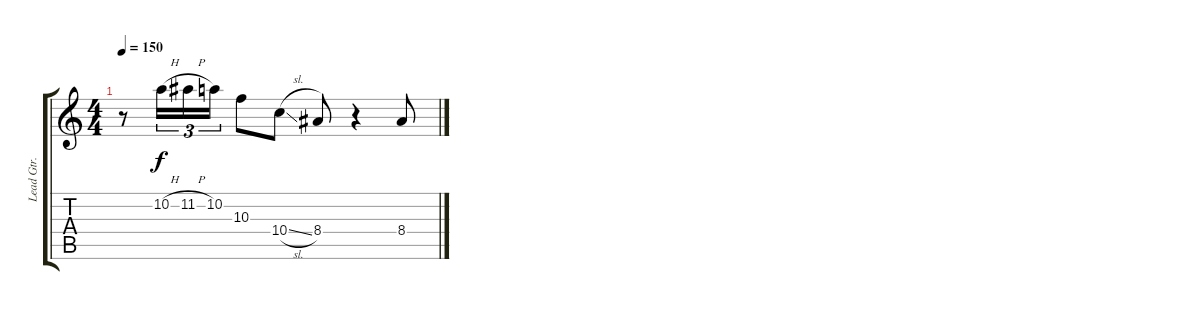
\track ("Lead Gtr." "Lead Gtr.") {instrument overdrivenguitar}
\staff {score tabs}
\tuning (E4 B3 G3 D3 A2 E2) {hide}
\ts (4 4)
\tempo 150
\clef g2
\ks c
r.8{dy f} 10.2{h}.16{tu (3 2)} 11.2{h}.16{tu (3 2)} 10.2.16{tu (3 2)} 10.3.8 10.4{sl}.8 8.4.8 r.4 8.4.8
